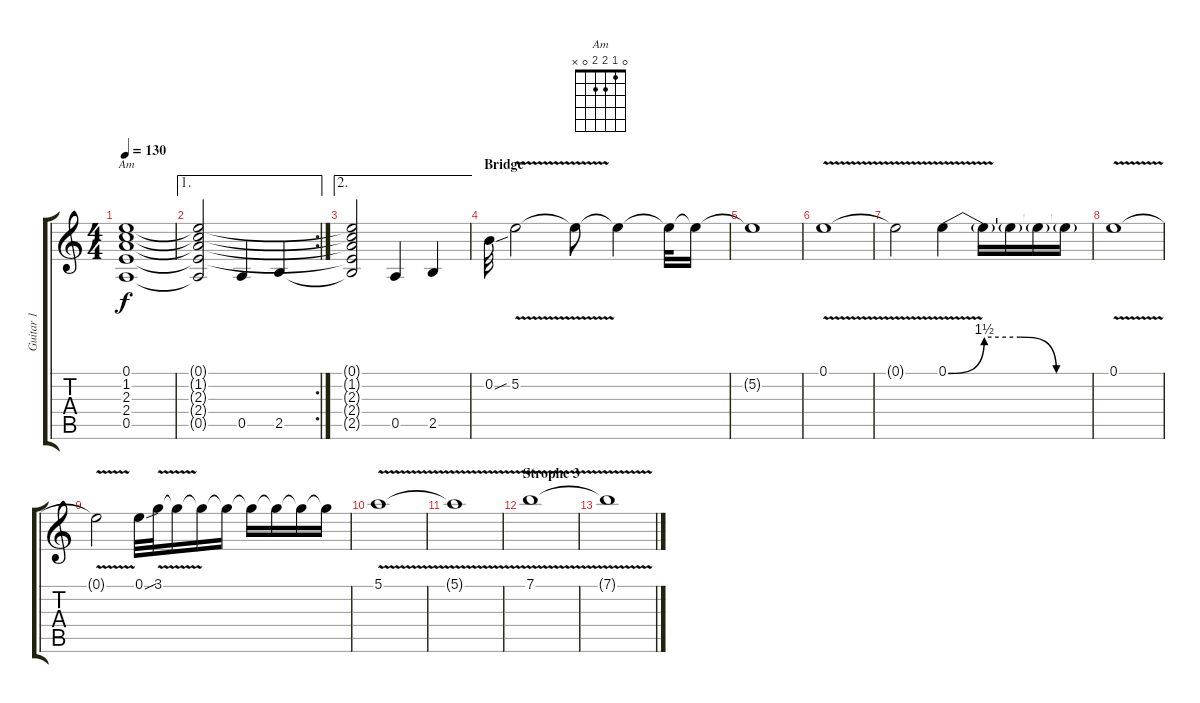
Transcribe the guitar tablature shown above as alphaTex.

\track ("Guitar 1" "Guitar 1") {instrument distortionguitar}
\staff {score tabs}
\tuning (E4 B3 G3 D3 A2 E2) {hide}
\chord ("Am" 0 1 2 2 0 x)
\ts (4 4)
\tempo 130
\clef g2
\ks c
(0.1 1.2 2.3 2.4 0.5).1{ch "Am" dy f} |
\ae 1
\rc 2
(0.1{t} 1.2{t} 2.3{t} 2.4{t} 0.5{t}).2 0.5.4 2.5.4 |
\ae 2
(0.1{t} 1.2{t} 2.3{t} 2.4{t} 2.5{t}).2 0.5.4 2.5.4 |
\section ("" "Bridge")
0.2{sou}.32 5.2{v}.2 5.2{t}.8 5.2{t}.4 5.2{t}.32 5.2{t}.16 |
5.2{t}.1 |
0.1{v}.1 |
0.1{t}.2 0.1{be (custom 0 0 15 6 30 6 45 0 60 0) v}.4 0.1{t}.16 0.1{t}.16 0.1{t}.16 0.1{t}.16 |
0.1{v}.1 |
0.1{t}.2 0.1{sou}.32 3.1{v}.32 3.1{t}.16 3.1{t}.16 3.1{t}.16 3.1{t}.16 3.1{t}.16 3.1{t}.16 3.1{t}.16 |
5.1{v}.1 |
5.1{t}.1 |
\section ("" "Strophe 3")
7.1{v}.1 |
7.1{t}.1
